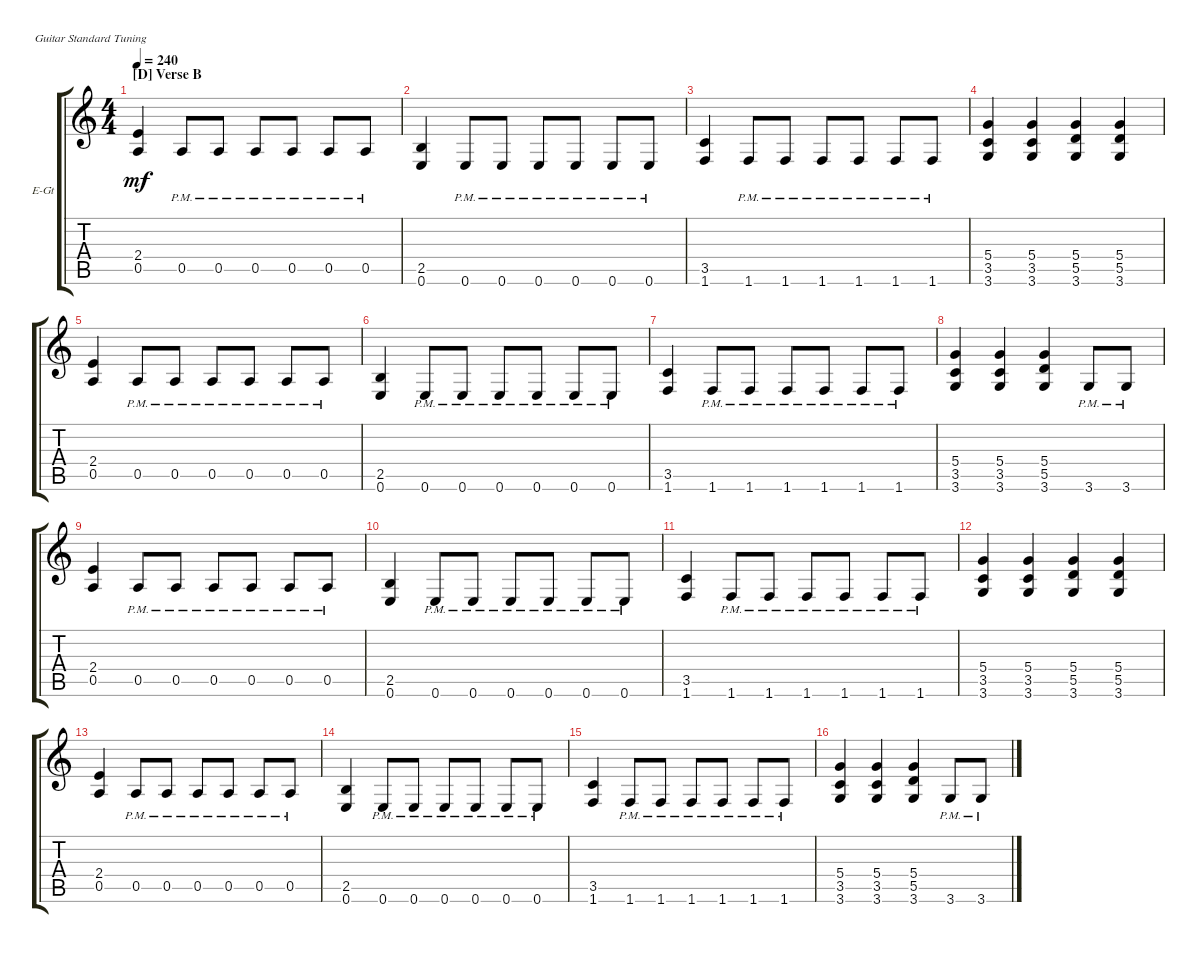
\defaultSystemsLayout 4
\bracketExtendMode groupsimilarinstruments
\firstSystemTrackNameOrientation horizontal
\otherSystemsTrackNameOrientation horizontal
\track ("Rhythm Main" "E-Gt") {instrument distortionguitar}
\staff {score tabs}
\tuning (E4 B3 G3 D3 A2 E2)
\ts (4 4)
\section ("D" "Verse B")
\tempo 240
\clef g2
\ks c
(0.5 2.4).4{dy mf} 0.5{pm}.8 0.5{pm}.8 0.5{pm}.8 0.5{pm}.8 0.5{pm}.8 0.5{pm}.8 |
(0.6 2.5).4 0.6{pm}.8 0.6{pm}.8 0.6{pm}.8 0.6{pm}.8 0.6{pm}.8 0.6{pm}.8 |
(1.6 3.5).4 1.6{pm}.8 1.6{pm}.8 1.6{pm}.8 1.6{pm}.8 1.6{pm}.8 1.6{pm}.8 |
(3.6 3.5 5.4).4 (3.6 3.5 5.4).4 (3.6 5.5 5.4).4 (3.6 5.5 5.4).4 |
(0.5 2.4).4 0.5{pm}.8 0.5{pm}.8 0.5{pm}.8 0.5{pm}.8 0.5{pm}.8 0.5{pm}.8 |
(0.6 2.5).4 0.6{pm}.8 0.6{pm}.8 0.6{pm}.8 0.6{pm}.8 0.6{pm}.8 0.6{pm}.8 |
(1.6 3.5).4 1.6{pm}.8 1.6{pm}.8 1.6{pm}.8 1.6{pm}.8 1.6{pm}.8 1.6{pm}.8 |
(3.6 3.5 5.4).4 (3.6 3.5 5.4).4 (3.6 5.5 5.4).4 3.6{pm}.8 3.6{pm}.8 |
(0.5 2.4).4 0.5{pm}.8 0.5{pm}.8 0.5{pm}.8 0.5{pm}.8 0.5{pm}.8 0.5{pm}.8 |
(0.6 2.5).4 0.6{pm}.8 0.6{pm}.8 0.6{pm}.8 0.6{pm}.8 0.6{pm}.8 0.6{pm}.8 |
(1.6 3.5).4 1.6{pm}.8 1.6{pm}.8 1.6{pm}.8 1.6{pm}.8 1.6{pm}.8 1.6{pm}.8 |
(3.6 3.5 5.4).4 (3.6 3.5 5.4).4 (3.6 5.5 5.4).4 (3.6 5.5 5.4).4 |
(0.5 2.4).4 0.5{pm}.8 0.5{pm}.8 0.5{pm}.8 0.5{pm}.8 0.5{pm}.8 0.5{pm}.8 |
(0.6 2.5).4 0.6{pm}.8 0.6{pm}.8 0.6{pm}.8 0.6{pm}.8 0.6{pm}.8 0.6{pm}.8 |
(1.6 3.5).4 1.6{pm}.8 1.6{pm}.8 1.6{pm}.8 1.6{pm}.8 1.6{pm}.8 1.6{pm}.8 |
(3.6 3.5 5.4).4 (3.6 3.5 5.4).4 (3.6 5.5 5.4).4 3.6{pm}.8 3.6{pm}.8
